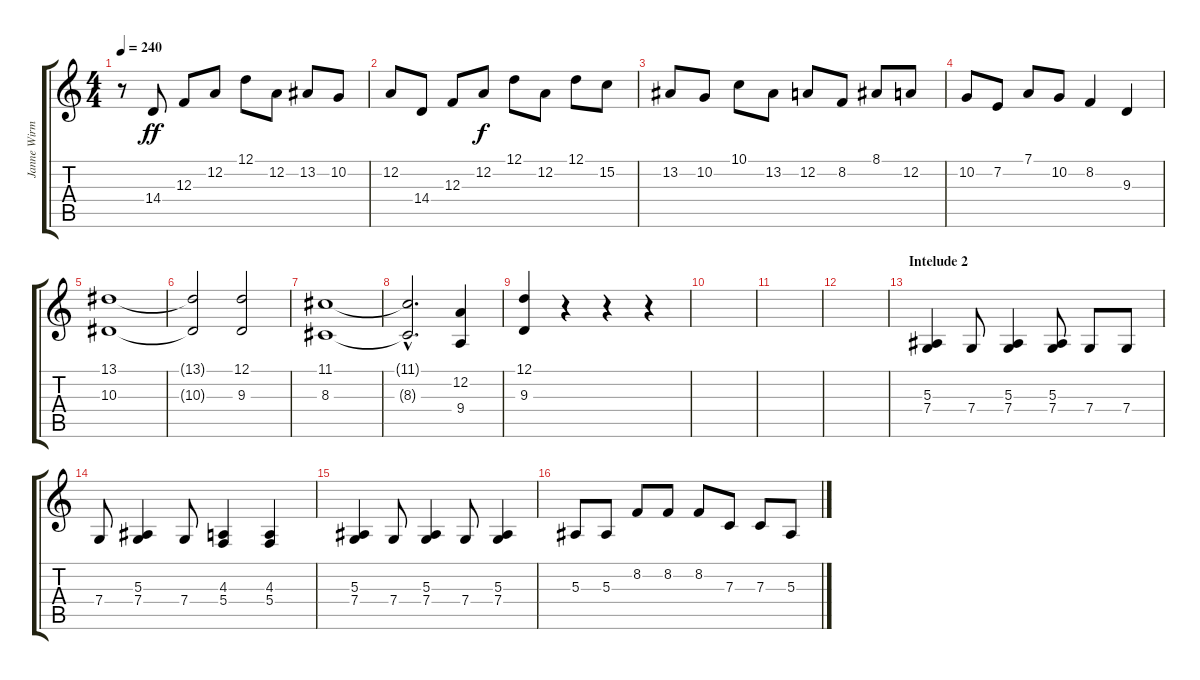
\track ("Janne Wirman" "Janne Wirm") {instrument stringensemble1}
\staff {score tabs}
\tuning (D4 A3 F3 C3 G2 D2) {hide}
\ts (4 4)
\tempo 240
\clef g2
\ks c
r.8{dy ff} 14.4.8 12.3.8 12.2.8 12.1.8 12.2.8 13.2.8 10.2.8 |
12.2.8 14.4.8 12.3.8 12.2.8{dy f} 12.1.8 12.2.8 12.1.8 15.2.8 |
13.2.8 10.2.8 10.1.8 13.2.8 12.2.8 8.2.8 8.1.8 12.2.8 |
10.2.8 7.2.8 7.1.8 10.2.8 8.2.4 9.3.4 |
(13.1 10.3).1 |
(13.1{t} 10.3{t}).2 (12.1 9.3).2 |
(11.1 8.3).1 |
(11.1{hac t} 8.3{hac t}).2{d} (12.2 9.4).4 |
(12.1 9.3).4 r.4 r.4 r.4 |
|
|
|
\section ("" "Intelude 2")
(5.3 7.4).4{instrument brightacousticpiano} 7.4.8 (5.3 7.4).4 (5.3 7.4).8 7.4.8 7.4.8 |
7.4.8 (5.3 7.4).4 7.4.8 (4.3 5.4).4 (4.3 5.4).4 |
(5.3 7.4).4 7.4.8 (5.3 7.4).4 7.4.8 (5.3 7.4).4 |
5.3.8 5.3.8 8.2.8 8.2.8 8.2.8 7.3.8 7.3.8 5.3.8
